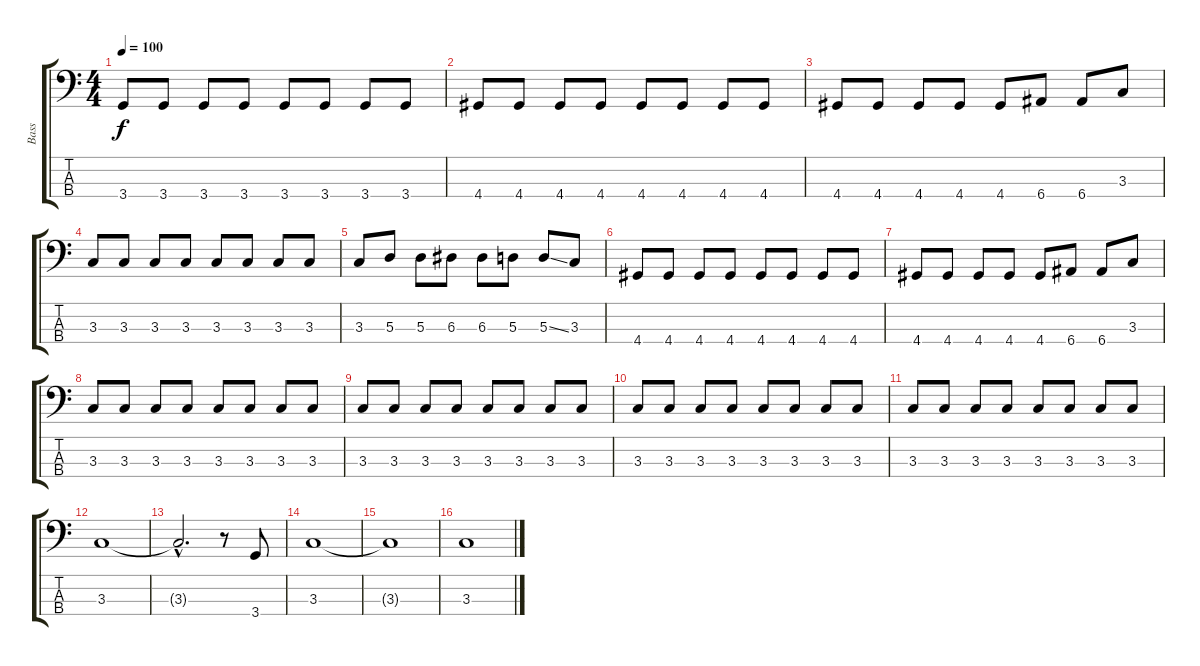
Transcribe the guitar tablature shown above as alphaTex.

\track ("Bass" "Bass") {instrument electricbassfinger}
\staff {score tabs}
\tuning (G2 D2 A1 E1) {hide}
\ts (4 4)
\tempo 100
\clef f4
\ks c
3.4.8{dy f} 3.4.8 3.4.8 3.4.8 3.4.8 3.4.8 3.4.8 3.4.8 |
4.4.8 4.4.8 4.4.8 4.4.8 4.4.8 4.4.8 4.4.8 4.4.8 |
4.4.8 4.4.8 4.4.8 4.4.8 4.4.8 6.4.8 6.4.8 3.3.8 |
3.3.8 3.3.8 3.3.8 3.3.8 3.3.8 3.3.8 3.3.8 3.3.8 |
3.3.8 5.3.8 5.3.8 6.3.8 6.3.8 5.3.8 5.3{ss}.8 3.3.8 |
4.4.8 4.4.8 4.4.8 4.4.8 4.4.8 4.4.8 4.4.8 4.4.8 |
4.4.8 4.4.8 4.4.8 4.4.8 4.4.8 6.4.8 6.4.8 3.3.8 |
3.3.8 3.3.8 3.3.8 3.3.8 3.3.8 3.3.8 3.3.8 3.3.8 |
3.3.8 3.3.8 3.3.8 3.3.8 3.3.8 3.3.8 3.3.8 3.3.8 |
3.3.8 3.3.8 3.3.8 3.3.8 3.3.8 3.3.8 3.3.8 3.3.8 |
3.3.8 3.3.8 3.3.8 3.3.8 3.3.8 3.3.8 3.3.8 3.3.8 |
3.3.1 |
3.3{hac t}.2{d} r.8 3.4.8 |
3.3.1 |
3.3{t}.1 |
3.3.1
